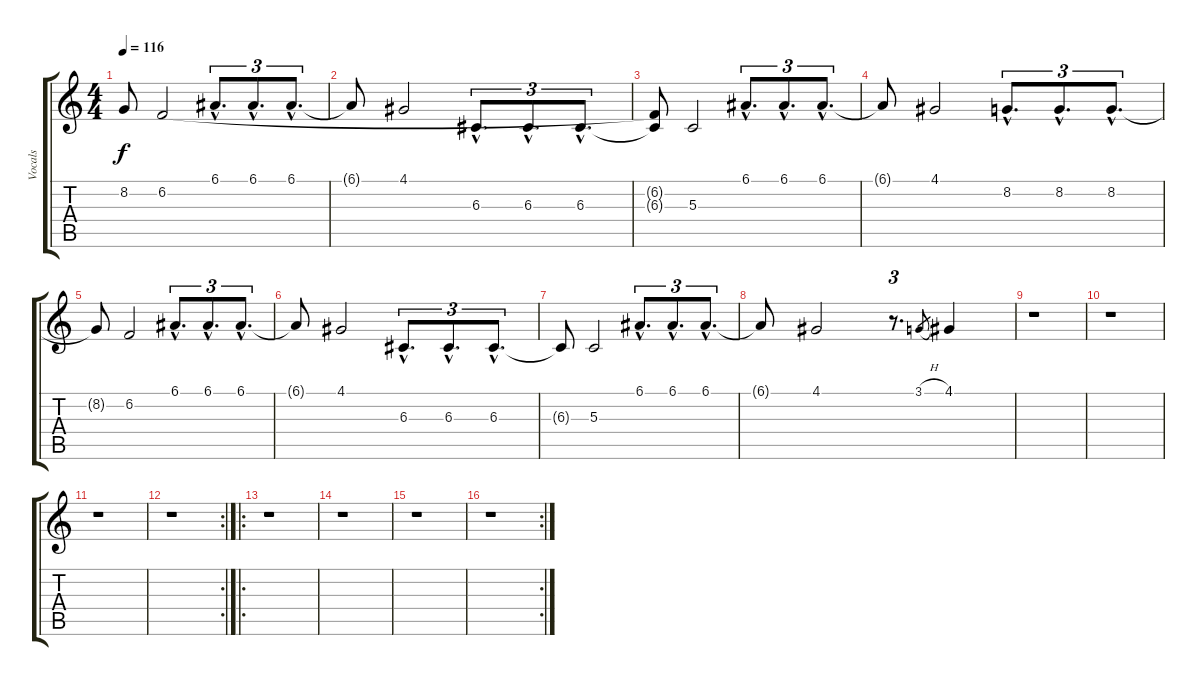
\track ("Vocals" "Vocals") {instrument lead2sawtooth}
\staff {score tabs}
\tuning (E4 B3 G3 D3 A2 E2) {hide}
\ts (4 4)
\tempo 116
\clef g2
\ks c
8.2{t}.8{dy f} 6.2.2 6.1{hac}.8{d tu (3 2)} 6.1{hac}.8{d tu (3 2)} 6.1{hac}.8{d tu (3 2)} |
6.1{t}.8 4.1.2 6.3{hac}.8{d tu (3 2)} 6.3{hac}.8{d tu (3 2)} 6.3{hac}.8{d tu (3 2)} |
(6.2{t} 6.3{t}).8 5.3.2 6.1{hac}.8{d tu (3 2)} 6.1{hac}.8{d tu (3 2)} 6.1{hac}.8{d tu (3 2)} |
6.1{t}.8 4.1.2 8.2{hac}.8{d tu (3 2)} 8.2{hac}.8{d tu (3 2)} 8.2{hac}.8{d tu (3 2)} |
8.2{t}.8 6.2.2 6.1{hac}.8{d tu (3 2)} 6.1{hac}.8{d tu (3 2)} 6.1{hac}.8{d tu (3 2)} |
6.1{t}.8 4.1.2 6.3{hac}.8{d tu (3 2)} 6.3{hac}.8{d tu (3 2)} 6.3{hac}.8{d tu (3 2)} |
6.3{t}.8 5.3.2 6.1{hac}.8{d tu (3 2)} 6.1{hac}.8{d tu (3 2)} 6.1{hac}.8{d tu (3 2)} |
6.1{t}.8 4.1.2 r.8{d tu (3 2)} 3.1{h}.8{gr} 4.1.4 |
r.1 |
r.1 |
r.1 |
\rc 2
r.1 |
\ro
r.1 |
r.1 |
r.1 |
\rc 2
r.1
